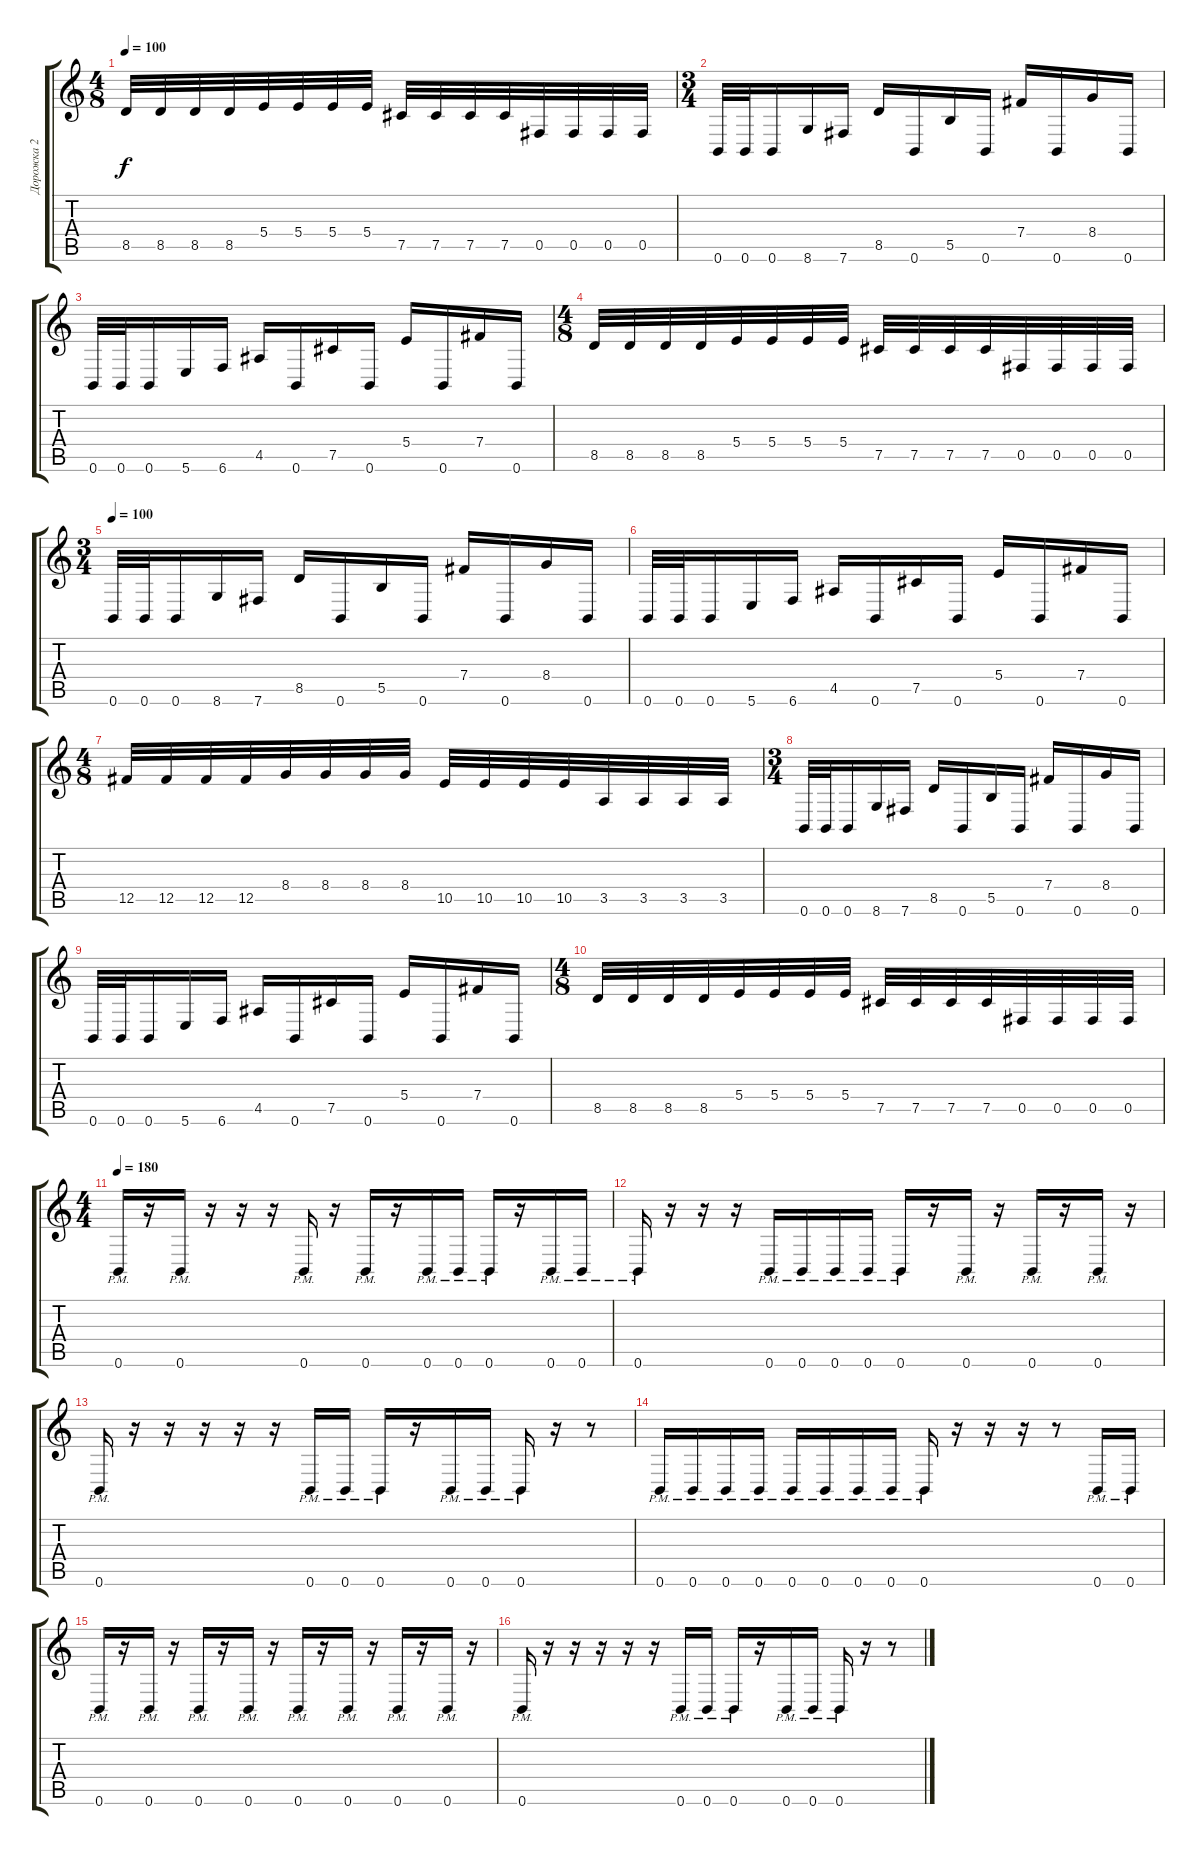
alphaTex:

\track ("Дорожка 2" "Дорожка 2") {instrument distortionguitar}
\staff {score tabs}
\tuning (Db4 Ab3 E3 B2 Gb2 B1) {hide}
\ts (4 8)
\tempo 100
\clef g2
\ks c
8.5.32{dy f} 8.5.32 8.5.32 8.5.32 5.4.32 5.4.32 5.4.32 5.4.32 7.5.32 7.5.32 7.5.32 7.5.32 0.5.32 0.5.32 0.5.32 0.5.32 |
\ts (3 4)
0.6.32 0.6.32 0.6.16 8.6.16 7.6.16 8.5.16 0.6.16 5.5.16 0.6.16 7.4.16 0.6.16 8.4.16 0.6.16 |
0.6.32 0.6.32 0.6.16 5.6.16 6.6.16 4.5.16 0.6.16 7.5.16 0.6.16 5.4.16 0.6.16 7.4.16 0.6.16 |
\ts (4 8)
8.5.32 8.5.32 8.5.32 8.5.32 5.4.32 5.4.32 5.4.32 5.4.32 7.5.32 7.5.32 7.5.32 7.5.32 0.5.32 0.5.32 0.5.32 0.5.32 |
\ts (3 4)
\tempo 100
0.6.32 0.6.32 0.6.16 8.6.16 7.6.16 8.5.16 0.6.16 5.5.16 0.6.16 7.4.16 0.6.16 8.4.16 0.6.16 |
0.6.32 0.6.32 0.6.16 5.6.16 6.6.16 4.5.16 0.6.16 7.5.16 0.6.16 5.4.16 0.6.16 7.4.16 0.6.16 |
\ts (4 8)
12.5.32 12.5.32 12.5.32 12.5.32 8.4.32 8.4.32 8.4.32 8.4.32 10.5.32 10.5.32 10.5.32 10.5.32 3.5.32 3.5.32 3.5.32 3.5.32 |
\ts (3 4)
0.6.32 0.6.32 0.6.16 8.6.16 7.6.16 8.5.16 0.6.16 5.5.16 0.6.16 7.4.16 0.6.16 8.4.16 0.6.16 |
0.6.32 0.6.32 0.6.16 5.6.16 6.6.16 4.5.16 0.6.16 7.5.16 0.6.16 5.4.16 0.6.16 7.4.16 0.6.16 |
\ts (4 8)
8.5.32 8.5.32 8.5.32 8.5.32 5.4.32 5.4.32 5.4.32 5.4.32 7.5.32 7.5.32 7.5.32 7.5.32 0.5.32 0.5.32 0.5.32 0.5.32 |
\ts (4 4)
\tempo 180
0.6{pm}.16 r.16 0.6{pm}.16 r.16 r.16 r.16 0.6{pm}.16 r.16 0.6{pm}.16 r.16 0.6{pm}.16 0.6{pm}.16 0.6{pm}.16 r.16 0.6{pm}.16 0.6{pm}.16 |
0.6{pm}.16 r.16 r.16 r.16 0.6{pm}.16 0.6{pm}.16 0.6{pm}.16 0.6{pm}.16 0.6{pm}.16 r.16 0.6{pm}.16 r.16 0.6{pm}.16 r.16 0.6{pm}.16 r.16 |
0.6{pm}.16 r.16 r.16 r.16 r.16 r.16 0.6{pm}.16 0.6{pm}.16 0.6{pm}.16 r.16 0.6{pm}.16 0.6{pm}.16 0.6{pm}.16 r.16 r.8 |
0.6{pm}.16 0.6{pm}.16 0.6{pm}.16 0.6{pm}.16 0.6{pm}.16 0.6{pm}.16 0.6{pm}.16 0.6{pm}.16 0.6{pm}.16 r.16 r.16 r.16 r.8 0.6{pm}.16 0.6{pm}.16 |
0.6{pm}.16 r.16 0.6{pm}.16 r.16 0.6{pm}.16 r.16 0.6{pm}.16 r.16 0.6{pm}.16 r.16 0.6{pm}.16 r.16 0.6{pm}.16 r.16 0.6{pm}.16 r.16 |
0.6{pm}.16 r.16 r.16 r.16 r.16 r.16 0.6{pm}.16 0.6{pm}.16 0.6{pm}.16 r.16 0.6{pm}.16 0.6{pm}.16 0.6{pm}.16 r.16 r.8
